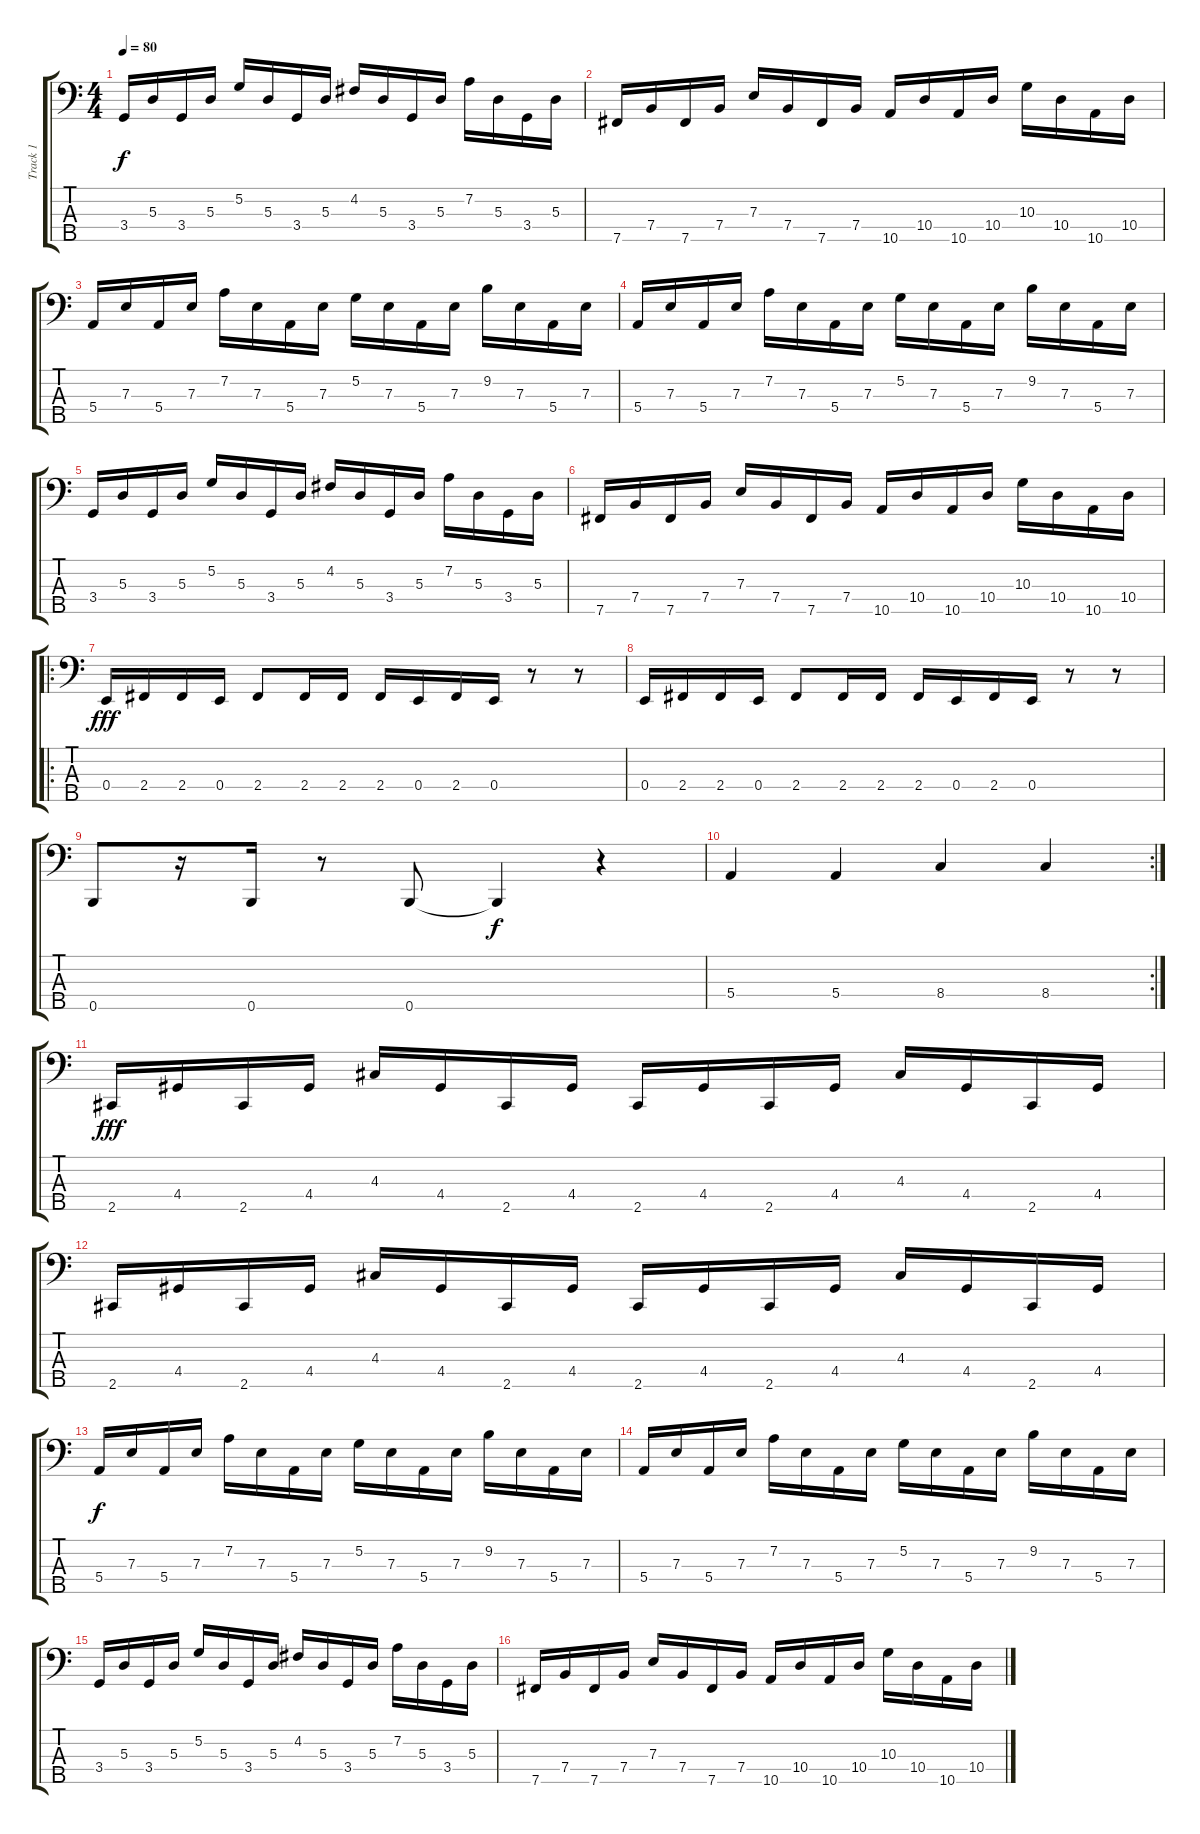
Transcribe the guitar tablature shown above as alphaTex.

\track ("Track 1" "Track 1") {instrument electricbassfinger}
\staff {score tabs}
\tuning (G2 D2 A1 E1 B0) {hide}
\ts (4 4)
\tempo 80
\clef f4
\ks c
3.4.16{dy f} 5.3.16 3.4.16 5.3.16 5.2.16 5.3.16 3.4.16 5.3.16 4.2.16 5.3.16 3.4.16 5.3.16 7.2.16 5.3.16 3.4.16 5.3.16 |
7.5.16 7.4.16 7.5.16 7.4.16 7.3.16 7.4.16 7.5.16 7.4.16 10.5.16 10.4.16 10.5.16 10.4.16 10.3.16 10.4.16 10.5.16 10.4.16 |
5.4.16 7.3.16 5.4.16 7.3.16 7.2.16 7.3.16 5.4.16 7.3.16 5.2.16 7.3.16 5.4.16 7.3.16 9.2.16 7.3.16 5.4.16 7.3.16 |
5.4.16 7.3.16 5.4.16 7.3.16 7.2.16 7.3.16 5.4.16 7.3.16 5.2.16 7.3.16 5.4.16 7.3.16 9.2.16 7.3.16 5.4.16 7.3.16 |
3.4.16 5.3.16 3.4.16 5.3.16 5.2.16 5.3.16 3.4.16 5.3.16 4.2.16 5.3.16 3.4.16 5.3.16 7.2.16 5.3.16 3.4.16 5.3.16 |
7.5.16 7.4.16 7.5.16 7.4.16 7.3.16 7.4.16 7.5.16 7.4.16 10.5.16 10.4.16 10.5.16 10.4.16 10.3.16 10.4.16 10.5.16 10.4.16 |
\ro
0.4.16{dy fff} 2.4.16 2.4.16 0.4.16 2.4.8 2.4.16 2.4.16 2.4.16 0.4.16 2.4.16 0.4.16 r.8 r.8 |
0.4.16 2.4.16 2.4.16 0.4.16 2.4.8 2.4.16 2.4.16 2.4.16 0.4.16 2.4.16 0.4.16 r.8 r.8 |
0.5.8 r.16 0.5.16 r.8 0.5.8 0.5{t}.4{dy f} r.4 |
\rc 2
5.4.4 5.4.4 8.4.4 8.4.4 |
2.5.16{dy fff} 4.4.16 2.5.16 4.4.16 4.3.16 4.4.16 2.5.16 4.4.16 2.5.16 4.4.16 2.5.16 4.4.16 4.3.16 4.4.16 2.5.16 4.4.16 |
2.5.16 4.4.16 2.5.16 4.4.16 4.3.16 4.4.16 2.5.16 4.4.16 2.5.16 4.4.16 2.5.16 4.4.16 4.3.16 4.4.16 2.5.16 4.4.16 |
5.4.16{dy f} 7.3.16 5.4.16 7.3.16 7.2.16 7.3.16 5.4.16 7.3.16 5.2.16 7.3.16 5.4.16 7.3.16 9.2.16 7.3.16 5.4.16 7.3.16 |
5.4.16 7.3.16 5.4.16 7.3.16 7.2.16 7.3.16 5.4.16 7.3.16 5.2.16 7.3.16 5.4.16 7.3.16 9.2.16 7.3.16 5.4.16 7.3.16 |
3.4.16 5.3.16 3.4.16 5.3.16 5.2.16 5.3.16 3.4.16 5.3.16 4.2.16 5.3.16 3.4.16 5.3.16 7.2.16 5.3.16 3.4.16 5.3.16 |
7.5.16 7.4.16 7.5.16 7.4.16 7.3.16 7.4.16 7.5.16 7.4.16 10.5.16 10.4.16 10.5.16 10.4.16 10.3.16 10.4.16 10.5.16 10.4.16
